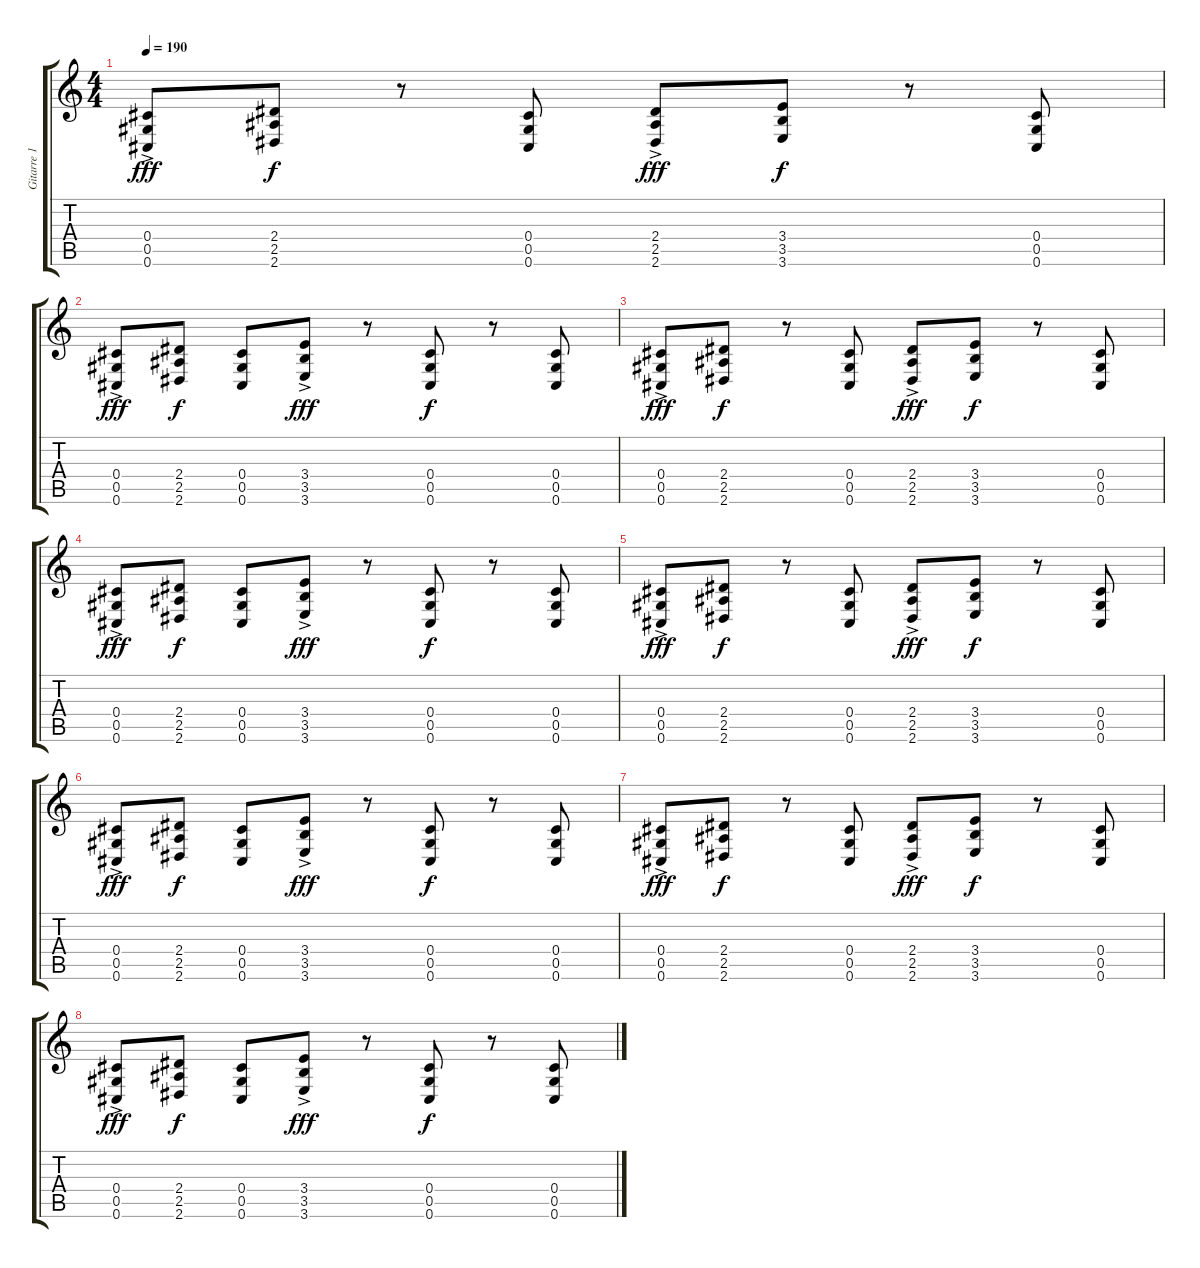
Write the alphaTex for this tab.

\track ("Gitarre 1" "Gitarre 1") {instrument distortionguitar}
\staff {score tabs}
\tuning (Eb4 Bb3 Gb3 Db3 Ab2 Db2) {hide}
\ts (4 4)
\tempo 190
\clef g2
\ks c
(0.4 0.5 0.6{ac}).8{dy fff} (2.4 2.5 2.6).8{dy f} r.8 (0.4 0.5 0.6).8 (2.4 2.5 2.6{ac}).8{dy fff} (3.4 3.5 3.6).8{dy f} r.8 (0.4 0.5 0.6).8 |
(0.4 0.5 0.6{ac}).8{dy fff} (2.4 2.5 2.6).8{dy f} (0.4 0.5 0.6).8 (3.4 3.5 3.6{ac}).8{dy fff} r.8 (0.4 0.5 0.6).8{dy f} r.8 (0.4 0.5 0.6).8 |
(0.4 0.5 0.6{ac}).8{dy fff} (2.4 2.5 2.6).8{dy f} r.8 (0.4 0.5 0.6).8 (2.4 2.5 2.6{ac}).8{dy fff} (3.4 3.5 3.6).8{dy f} r.8 (0.4 0.5 0.6).8 |
(0.4 0.5 0.6{ac}).8{dy fff} (2.4 2.5 2.6).8{dy f} (0.4 0.5 0.6).8 (3.4 3.5 3.6{ac}).8{dy fff} r.8 (0.4 0.5 0.6).8{dy f} r.8 (0.4 0.5 0.6).8 |
(0.4 0.5 0.6{ac}).8{dy fff} (2.4 2.5 2.6).8{dy f} r.8 (0.4 0.5 0.6).8 (2.4 2.5 2.6{ac}).8{dy fff} (3.4 3.5 3.6).8{dy f} r.8 (0.4 0.5 0.6).8 |
(0.4 0.5 0.6{ac}).8{dy fff} (2.4 2.5 2.6).8{dy f} (0.4 0.5 0.6).8 (3.4 3.5 3.6{ac}).8{dy fff} r.8 (0.4 0.5 0.6).8{dy f} r.8 (0.4 0.5 0.6).8 |
(0.4 0.5 0.6{ac}).8{dy fff} (2.4 2.5 2.6).8{dy f} r.8 (0.4 0.5 0.6).8 (2.4 2.5 2.6{ac}).8{dy fff} (3.4 3.5 3.6).8{dy f} r.8 (0.4 0.5 0.6).8 |
(0.4 0.5 0.6{ac}).8{dy fff} (2.4 2.5 2.6).8{dy f} (0.4 0.5 0.6).8 (3.4 3.5 3.6{ac}).8{dy fff} r.8 (0.4 0.5 0.6).8{dy f} r.8 (0.4 0.5 0.6).8
